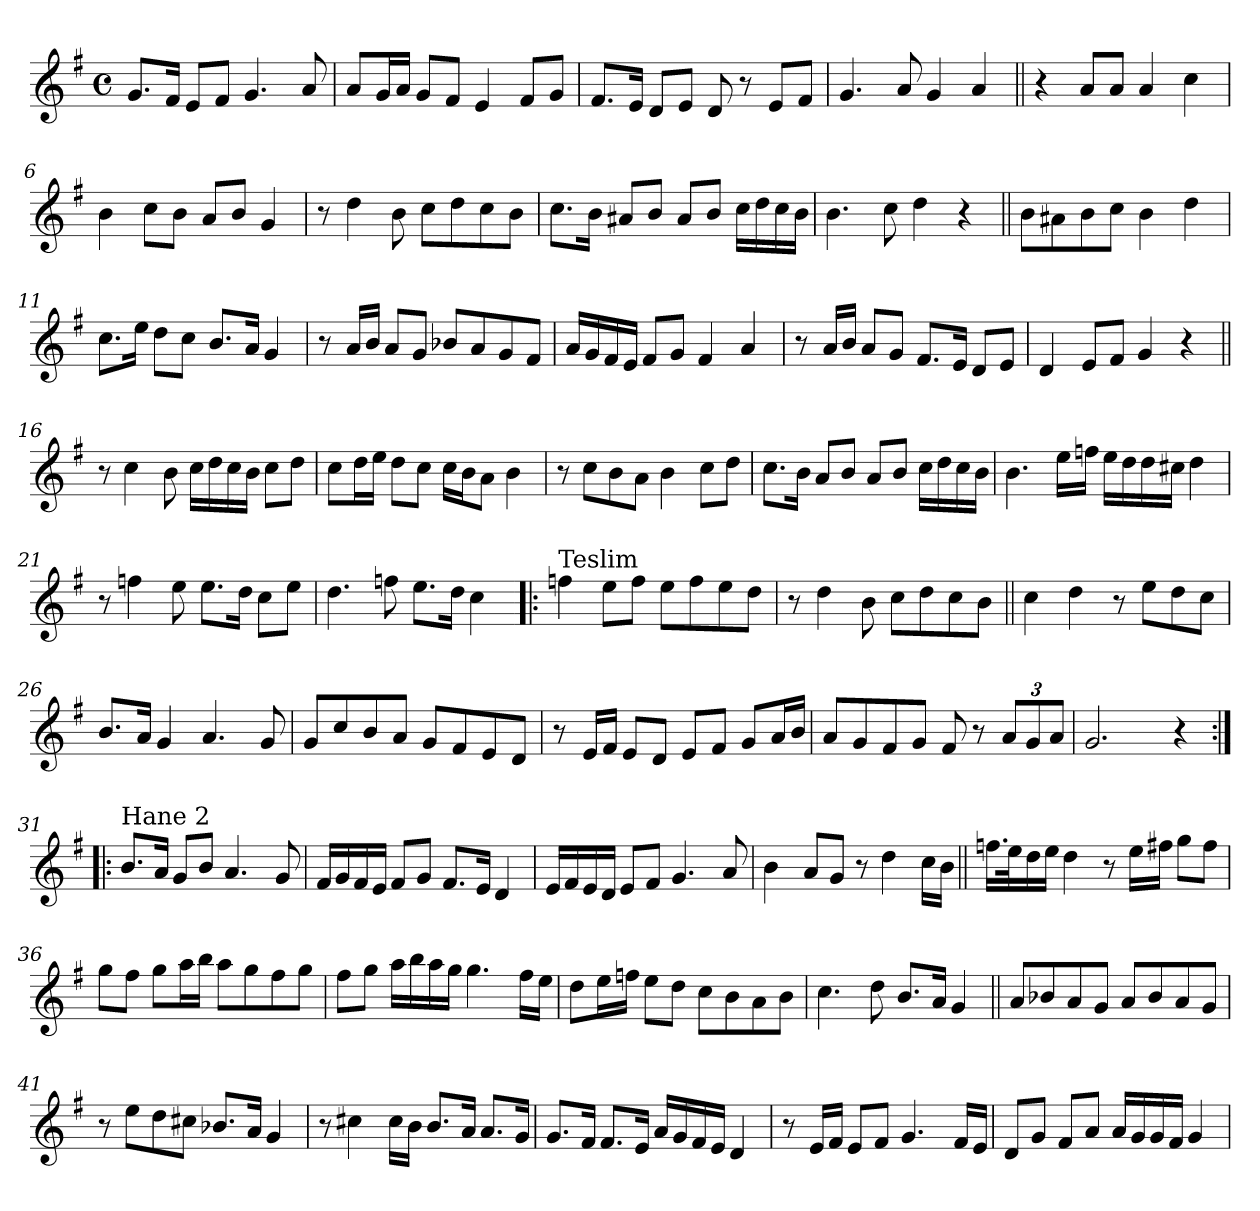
**kern
*part1
*staff1
*clefG2
*k[f#]
*G:
*M4/4
*met(c)
=1
8.g/L
16f#/Jk
8e/L
8f#/J
4.g/
8a/
=2
8a/L
16g/L
16a/JJ
8g/L
8f#/J
4e/
8f#/L
8g/J
=3
8.f#/L
16e/Jk
8d/L
8e/J
8d/
8r
8e/L
8f#/J
=4
4.g/
8a/
4g/
4a/
!!LO:LB:g=z
=5||
4r
8a/L
8a/J
4a/
4cc\
=6
4b\
8cc\L
8b\J
8a/L
8b/J
4g/
=7
8r
4dd\
8b\
8cc\L
8dd\
8cc\
8b\J
=8
8.cc\L
16b\Jk
8a#X/L
8b/J
8a#/L
8b/J
16cc\LL
16dd\
16cc\
16b\JJ
!!LO:LB:g=z
=9
4.b\
8cc\
4dd\
4r
=10||
8b\L
8a#X\
8b\
8cc\J
4b\
4dd\
=11
8.cc\L
16ee\Jk
8dd\L
8cc\J
8.b/L
16a/Jk
4g/
=12
8r
16a/LL
16b/JJ
8a/L
8g/J
8b-X/L
8a/
8g/
8f#/J
!!LO:LB:g=z
=13
16a/LL
16g/
16f#/
16e/JJ
8f#/L
8g/J
4f#/
4a/
=14
8r
16a/LL
16b/JJ
8a/L
8g/J
8.f#/L
16e/Jk
8d/L
8e/J
=15
4d/
8e/L
8f#/J
4g/
4r
=16||
8r
4cc\
8b\
16cc\LL
16dd\
16cc\
16b\JJ
8cc\L
8dd\J
!!LO:LB:g=z
=17
8cc\L
16dd\L
16ee\JJ
8dd\L
8cc\J
16cc\LL
16b\J
8a\J
4b\
=18
8r
8cc\L
8b\
8a\J
4b\
8cc\L
8dd\J
=19
8.cc\L
16b\Jk
8a/L
8b/J
8a/L
8b/J
16cc\LL
16dd\
16cc\
16b\JJ
=20
4.b\
16ee\LL
16ffn\JJ
16ee\LL
16dd\
16dd\
16cc#X\JJ
4dd\
!!LO:LB:g=z
=21
8r
4ffn\
8ee\
8.ee\L
16dd\Jk
8cc\L
8ee\J
=22
4.dd\
8ffn\
8.ee\L
16dd\Jk
4cc\
=23!|:
!LO:TX:a:t=Teslim
4ffn\
8ee\L
8ff\J
8ee\L
8ff\
8ee\
8dd\J
=24
8r
4dd\
8b\
8cc\L
8dd\
8cc\
8b\J
=25||
4cc\
4dd\
8r
8ee\L
8dd\
8cc\J
!!LO:LB:g=z
=26
8.b/L
16a/Jk
4g/
4.a/
8g/
=27
8g/L
8cc/
8b/
8a/J
8g/L
8f#/
8e/
8d/J
=28
8r
16e/LL
16f#/JJ
8e/L
8d/J
8e/L
8f#/J
8g/L
16a/L
16b/JJ
=29
8a/L
8g/
8f#/
8g/J
8f#/
8r
*Xbrackettup
12a/L
12g/
12a/J
=30
2.g/
4r
!!LO:LB:g=z
=31:|!|:
!LO:TX:a:t=Hane 2
8.b/L
16a/Jk
8g/L
8b/J
4.a/
8g/
=32
16f#/LL
16g/
16f#/
16e/JJ
8f#/L
8g/J
8.f#/L
16e/Jk
4d/
=33
16e/LL
16f#/
16e/
16d/JJ
8e/L
8f#/J
4.g/
8a/
=34
4b\
8a/L
8g/J
8r
4dd\
16cc\LL
16b\JJ
!!LO:LB:g=z
=35||
16.ffn\LL
32ee\K
16dd\
16ee\JJ
4dd\
8r
16ee\LL
16ff#X\JJ
8gg\L
8ff#\J
=36
8gg\L
8ff#\J
8gg\L
16aa\L
16bb\JJ
8aa\L
8gg\
8ff#\
8gg\J
=37
8ff#\L
8gg\J
16aa\LL
16bb\
16aa\
16gg\JJ
4.gg\
16ff#\LL
16ee\JJ
=38
8dd\L
16ee\L
16ffn\JJ
8ee\L
8dd\J
8cc\L
8b\
8a\
8b\J
!!LO:PB:g=z
=39
4.cc\
8dd\
8.b/L
16a/Jk
4g/
=40||
8a/L
8b-X/
8a/
8g/J
8a/L
8b-/
8a/
8g/J
=41
8r
8ee\L
8dd\
8cc#X\J
8.b-X/L
16a/Jk
4g/
=42
8r
4cc#X\
16cc#\LL
16b\JJ
8.b/L
16a/Jk
8.a/L
16g/Jk
!!LO:LB:g=z
=43
8.g/L
16f#/Jk
8.f#/L
16e/Jk
16a/LL
16g/
16f#/
16e/JJ
4d/
=44
8r
16e/LL
16f#/JJ
8e/L
8f#/J
4.g/
16f#/LL
16e/JJ
=45
8d/L
8g/J
8f#/L
8a/J
16a/LL
16g/
16g/
16f#/JJ
4g/
=
*-
